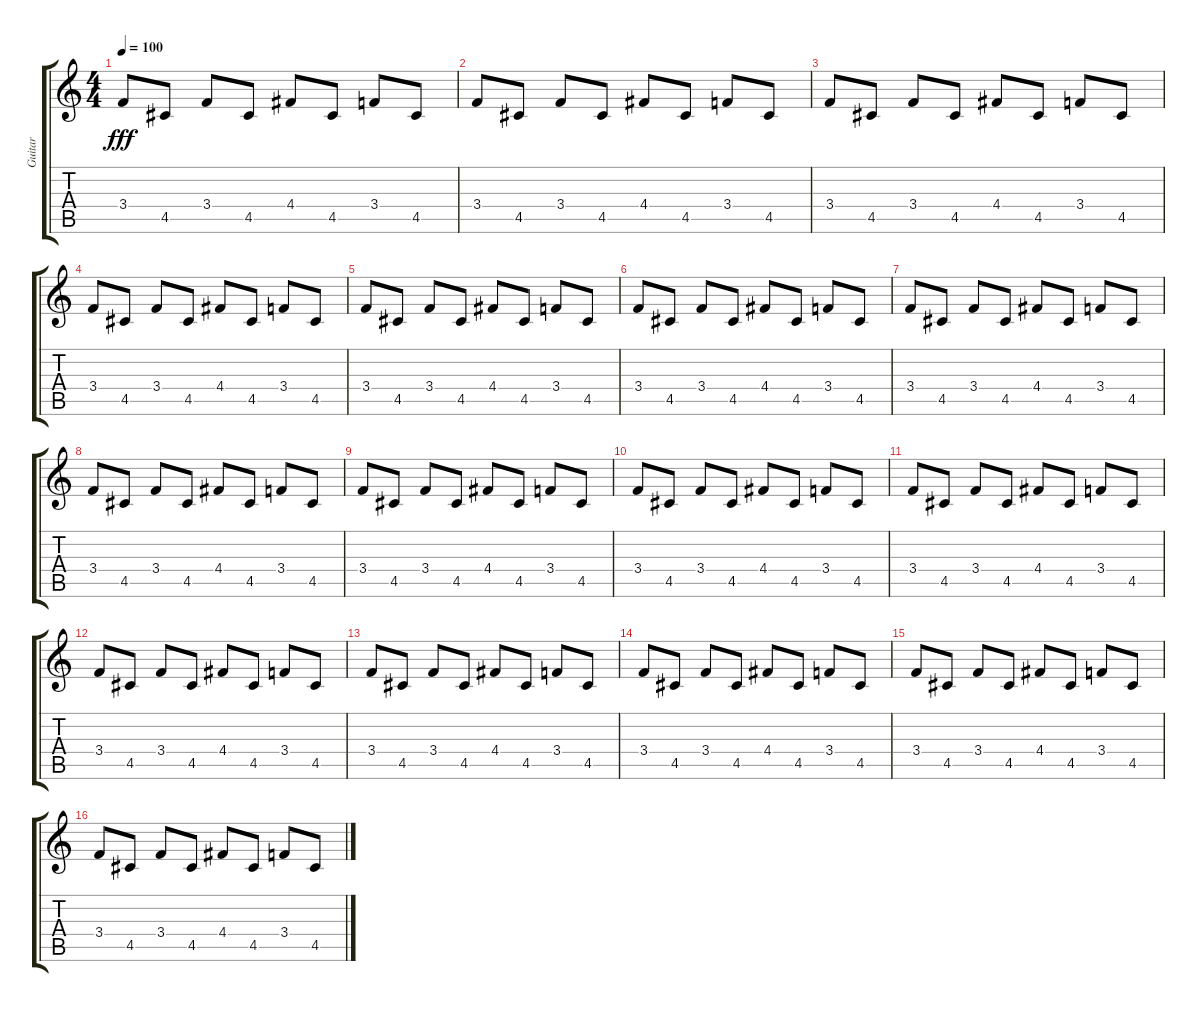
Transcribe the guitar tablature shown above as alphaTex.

\track ("Guitar" "Guitar") {instrument acousticguitarsteel}
\staff {score tabs}
\tuning (E4 B3 G3 D3 A2 E2) {hide}
\ts (4 4)
\tempo 100
\clef g2
\ks c
3.4.8{dy fff volume 10} 4.5.8 3.4.8 4.5.8 4.4.8 4.5.8 3.4.8 4.5.8 |
3.4.8 4.5.8 3.4.8 4.5.8 4.4.8 4.5.8 3.4.8 4.5.8 |
3.4.8 4.5.8 3.4.8 4.5.8 4.4.8 4.5.8 3.4.8 4.5.8 |
3.4.8 4.5.8 3.4.8 4.5.8 4.4.8 4.5.8 3.4.8 4.5.8 |
3.4.8 4.5.8 3.4.8 4.5.8 4.4.8 4.5.8 3.4.8 4.5.8 |
3.4.8 4.5.8 3.4.8 4.5.8 4.4.8 4.5.8 3.4.8 4.5.8 |
3.4.8 4.5.8 3.4.8 4.5.8 4.4.8 4.5.8 3.4.8 4.5.8 |
3.4.8 4.5.8 3.4.8 4.5.8 4.4.8 4.5.8 3.4.8 4.5.8 |
3.4.8{volume 10} 4.5.8 3.4.8 4.5.8 4.4.8{volume 9} 4.5.8 3.4.8 4.5.8 |
3.4.8{volume 8} 4.5.8 3.4.8 4.5.8 4.4.8 4.5.8 3.4.8 4.5.8 |
3.4.8 4.5.8 3.4.8{volume 7} 4.5.8 4.4.8 4.5.8 3.4.8{volume 6} 4.5.8 |
3.4.8 4.5.8 3.4.8 4.5.8 4.4.8 4.5.8 3.4.8 4.5.8 |
3.4.8 4.5.8{volume 5} 3.4.8 4.5.8 4.4.8{volume 4} 4.5.8 3.4.8 4.5.8 |
3.4.8 4.5.8 3.4.8 4.5.8 4.4.8 4.5.8 3.4.8 4.5.8{volume 3} |
3.4.8 4.5.8 3.4.8 4.5.8{volume 2} 4.4.8 4.5.8 3.4.8 4.5.8 |
3.4.8 4.5.8 3.4.8 4.5.8 4.4.8 4.5.8 3.4.8{volume 1} 4.5.8
